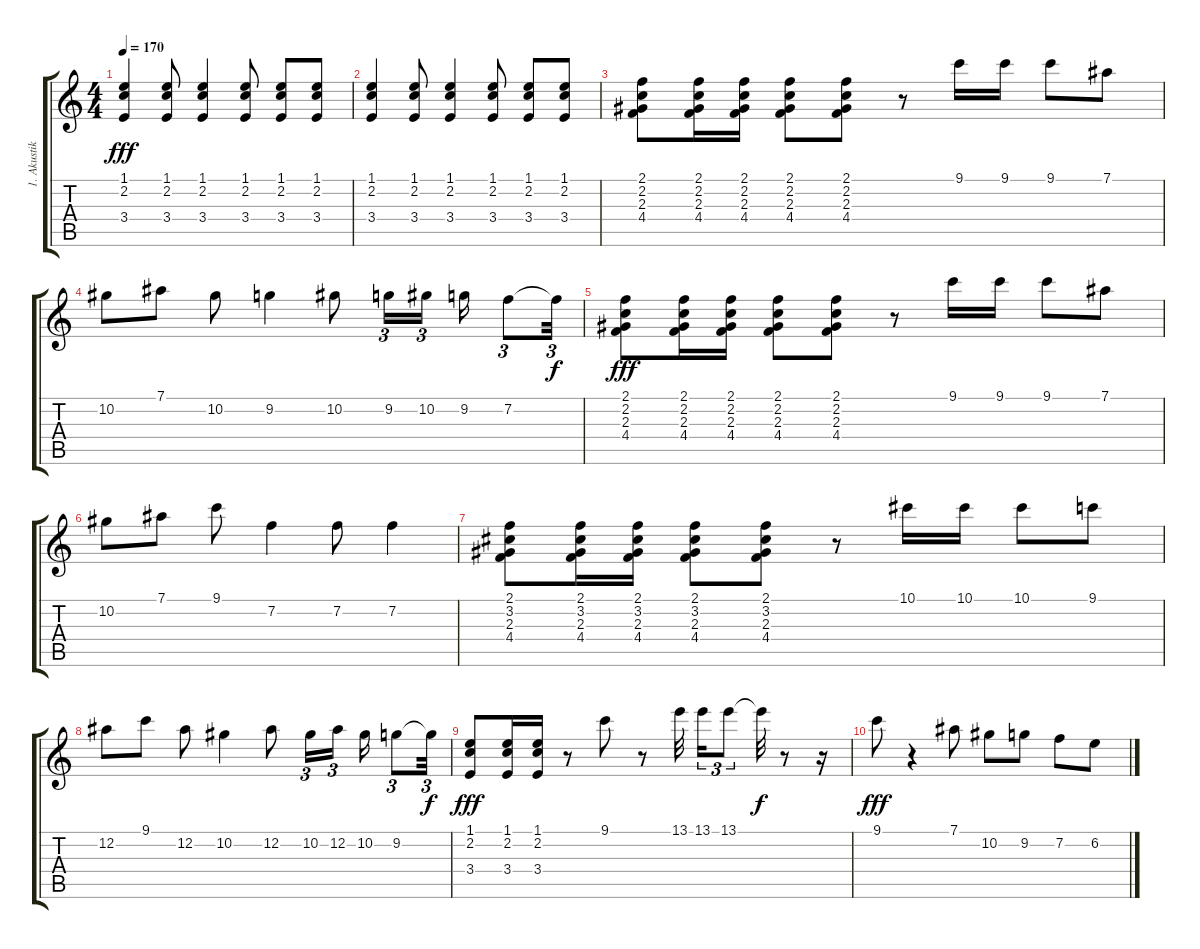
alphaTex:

\track ("1. Akustik-Gitarre" "1. Akustik") {instrument acousticguitarnylon}
\staff {score tabs}
\tuning (Eb4 Bb3 Gb3 Db3 Ab2 Eb2) {hide}
\ts (4 4)
\tempo 170
\clef g2
\ks c
(1.1 2.2 3.4).4{dy fff} (1.1 2.2 3.4).8 (1.1 2.2 3.4).4 (1.1 2.2 3.4).8 (1.1 2.2 3.4).8 (1.1 2.2 3.4).8 |
(1.1 2.2 3.4).4 (1.1 2.2 3.4).8 (1.1 2.2 3.4).4 (1.1 2.2 3.4).8 (1.1 2.2 3.4).8 (1.1 2.2 3.4).8 |
(2.1 2.2 2.3 4.4).8 (2.1 2.2 2.3 4.4).16 (2.1 2.2 2.3 4.4).16 (2.1 2.2 2.3 4.4).8 (2.1 2.2 2.3 4.4).8 r.8 9.1.16 9.1.16 9.1.8 7.1.8 |
10.2.8 7.1.8 10.2.8 9.2.4 10.2.8 9.2.16{tu (3 2)} 10.2.16{tu (3 2) beam splitsecondary} 9.2.16 7.2.8{tu (3 2)} 7.2{t}.32{tu (3 2) dy f} |
(2.1 2.2 2.3 4.4).8{dy fff} (2.1 2.2 2.3 4.4).16 (2.1 2.2 2.3 4.4).16 (2.1 2.2 2.3 4.4).8 (2.1 2.2 2.3 4.4).8 r.8 9.1.16 9.1.16 9.1.8 7.1.8 |
10.2.8 7.1.8 9.1.8 7.2.4 7.2.8 7.2.4 |
(2.1 3.2 2.3 4.4).8 (2.1 3.2 2.3 4.4).16 (2.1 3.2 2.3 4.4).16 (2.1 3.2 2.3 4.4).8 (2.1 3.2 2.3 4.4).8 r.8 10.1.16 10.1.16 10.1.8 9.1.8 |
12.2.8 9.1.8 12.2.8 10.2.4 12.2.8 10.2.16{tu (3 2)} 12.2.16{tu (3 2) beam splitsecondary} 10.2.16 9.2.8{tu (3 2)} 9.2{t}.32{tu (3 2) dy f} |
(1.1 2.2 3.4).8{dy fff} (1.1 2.2 3.4).16 (1.1 2.2 3.4).16 r.8 9.1.8 r.8 13.1.32{beam splitsecondary} 13.1.16{tu (3 2)} 13.1.8{tu (3 2)} 13.1{t}.32{dy f} r.8 r.16 |
9.1.8{dy fff} r.4 7.1.8 10.2.8 9.2.8 7.2.8 6.2.8
